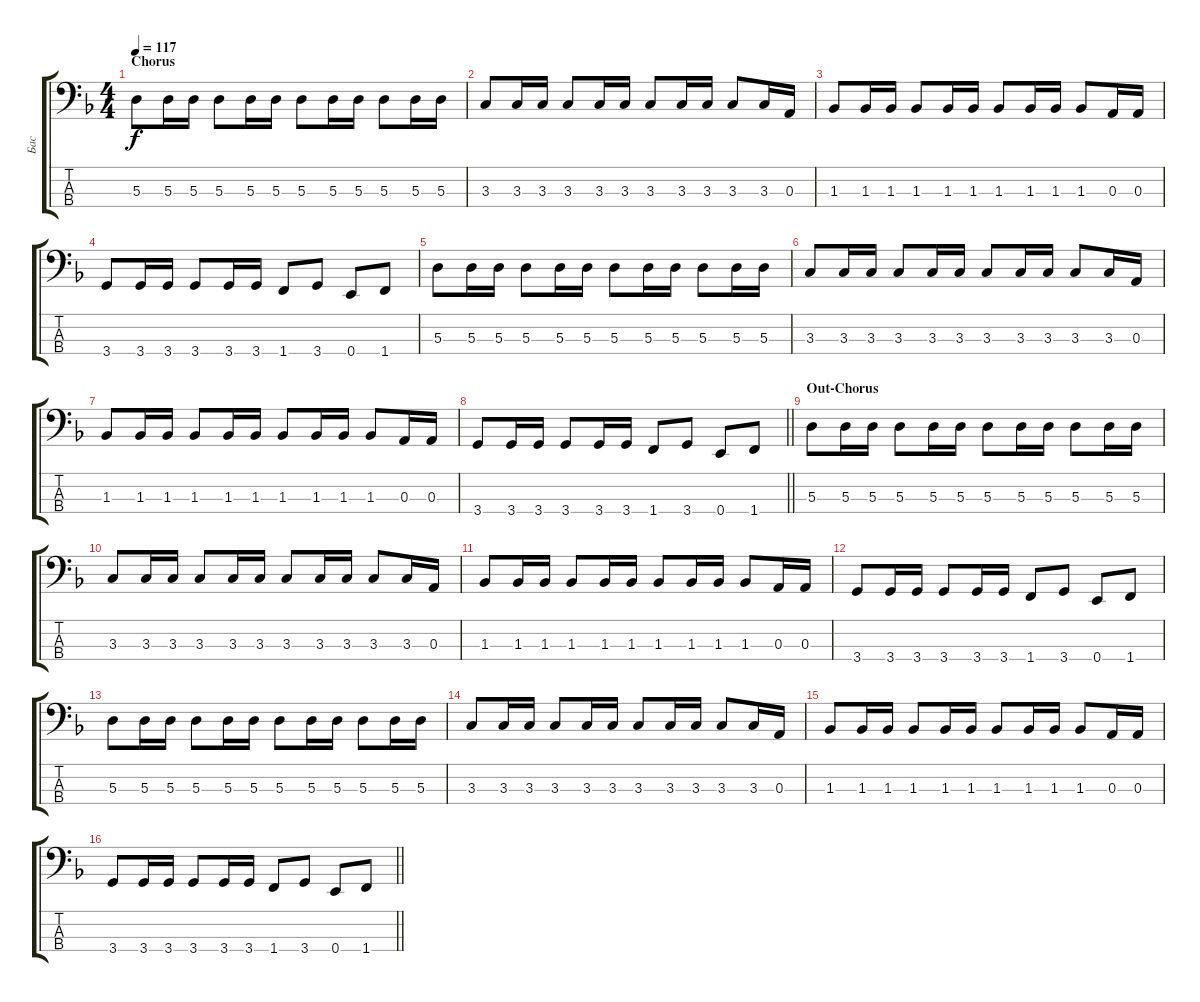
\track ("Бас" "Бас") {instrument electricbassfinger}
\staff {score tabs}
\tuning (G2 D2 A1 E1) {hide}
\ts (4 4)
\section ("" "Chorus")
\tempo 117
\clef f4
\ks dminor
5.3.8{dy f} 5.3.16 5.3.16 5.3.8 5.3.16 5.3.16 5.3.8 5.3.16 5.3.16 5.3.8 5.3.16 5.3.16 |
3.3.8 3.3.16 3.3.16 3.3.8 3.3.16 3.3.16 3.3.8 3.3.16 3.3.16 3.3.8 3.3.16 0.3.16 |
1.3.8 1.3.16 1.3.16 1.3.8 1.3.16 1.3.16 1.3.8 1.3.16 1.3.16 1.3.8 0.3.16 0.3.16 |
3.4.8 3.4.16 3.4.16 3.4.8 3.4.16 3.4.16 1.4.8 3.4.8 0.4.8 1.4.8 |
5.3.8 5.3.16 5.3.16 5.3.8 5.3.16 5.3.16 5.3.8 5.3.16 5.3.16 5.3.8 5.3.16 5.3.16 |
3.3.8 3.3.16 3.3.16 3.3.8 3.3.16 3.3.16 3.3.8 3.3.16 3.3.16 3.3.8 3.3.16 0.3.16 |
1.3.8 1.3.16 1.3.16 1.3.8 1.3.16 1.3.16 1.3.8 1.3.16 1.3.16 1.3.8 0.3.16 0.3.16 |
\barLineRight lightlight
3.4.8 3.4.16 3.4.16 3.4.8 3.4.16 3.4.16 1.4.8 3.4.8 0.4.8 1.4.8 |
\section ("" "Out-Chorus")
5.3.8 5.3.16 5.3.16 5.3.8 5.3.16 5.3.16 5.3.8 5.3.16 5.3.16 5.3.8 5.3.16 5.3.16 |
3.3.8 3.3.16 3.3.16 3.3.8 3.3.16 3.3.16 3.3.8 3.3.16 3.3.16 3.3.8 3.3.16 0.3.16 |
1.3.8 1.3.16 1.3.16 1.3.8 1.3.16 1.3.16 1.3.8 1.3.16 1.3.16 1.3.8 0.3.16 0.3.16 |
3.4.8 3.4.16 3.4.16 3.4.8 3.4.16 3.4.16 1.4.8 3.4.8 0.4.8 1.4.8 |
5.3.8 5.3.16 5.3.16 5.3.8 5.3.16 5.3.16 5.3.8 5.3.16 5.3.16 5.3.8 5.3.16 5.3.16 |
3.3.8 3.3.16 3.3.16 3.3.8 3.3.16 3.3.16 3.3.8 3.3.16 3.3.16 3.3.8 3.3.16 0.3.16 |
1.3.8 1.3.16 1.3.16 1.3.8 1.3.16 1.3.16 1.3.8 1.3.16 1.3.16 1.3.8 0.3.16 0.3.16 |
\barLineRight lightlight
3.4.8 3.4.16 3.4.16 3.4.8 3.4.16 3.4.16 1.4.8 3.4.8 0.4.8 1.4.8
